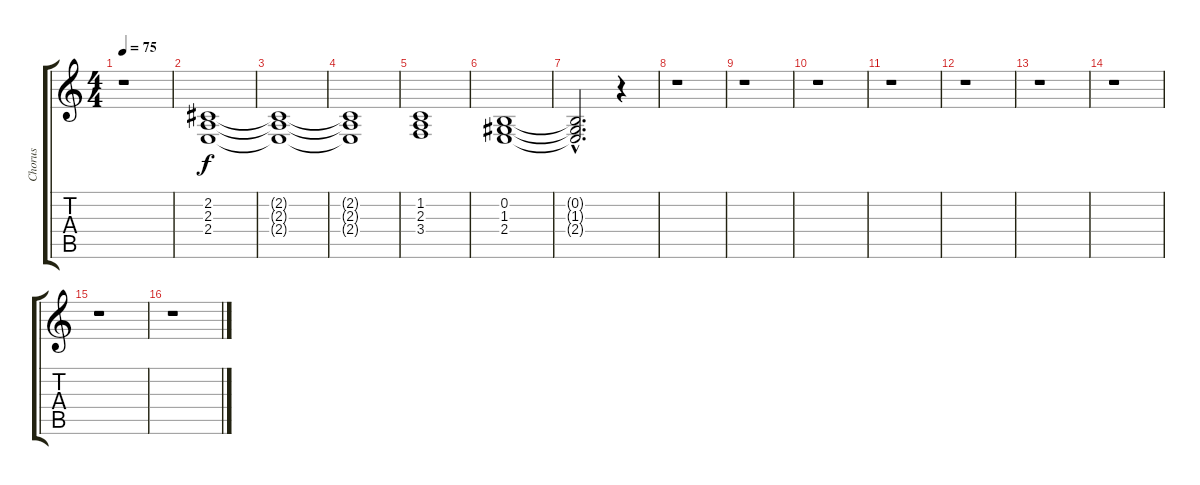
\track ("Chorus" "Chorus") {instrument voiceoohs}
\staff {score tabs}
\tuning (E4 B3 G3 D3 A2 E2) {hide}
\ts (4 4)
\tempo 75
\clef g2
\ks c
r.1{dy f instrument voiceoohs} |
(2.2 2.3 2.4).1 |
(2.2{t} 2.3{t} 2.4{t}).1 |
(2.2{t} 2.3{t} 2.4{t}).1 |
(1.2 2.3 3.4).1 |
(0.2 1.3 2.4).1 |
(0.2{hac t} 1.3{hac t} 2.4{hac t}).2{d} r.4 |
r.1 |
r.1 |
r.1 |
r.1 |
r.1 |
r.1 |
r.1 |
r.1 |
r.1
